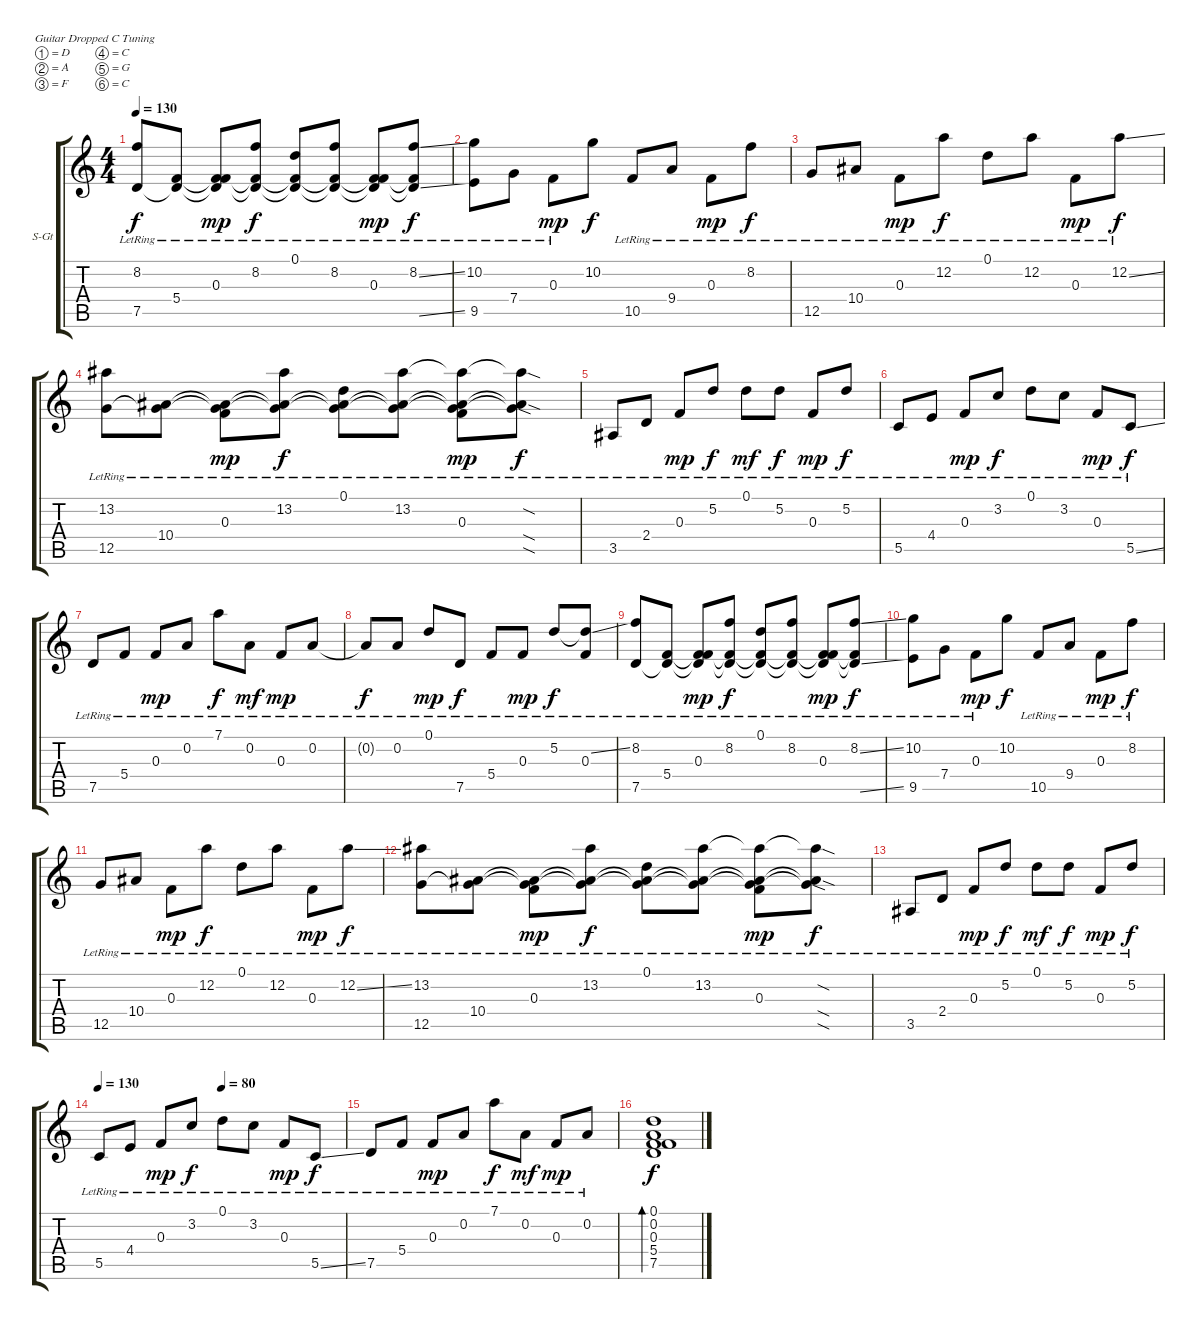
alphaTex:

\bracketExtendMode groupsimilarinstruments
\firstSystemTrackNameOrientation horizontal
\otherSystemsTrackNameOrientation horizontal
\track ("Track 1" "S-Gt") {instrument acousticguitarsteel}
\staff {score tabs}
\tuning (D4 A3 F3 C3 G2 C2)
\ts (4 4)
\tempo 130
\clef g2
\ks c
(8.2 7.5{lr}).8{dy f} (5.4{lr} 7.5{lr t}).8 (0.3{lr} 5.4{lr t} 7.5{lr t}).8{dy mp} (8.2{lr} 5.4{lr t} 7.5{lr t}).8{dy f} (0.1{lr} 5.4{lr t} 7.5{lr t}).8 (8.2{lr} 5.4{lr t} 7.5{lr t}).8 (0.3{lr} 5.4{lr t} 7.5{lr t}).8{dy mp} (8.2{ss lr} 5.4{lr t} 7.5{ss lr t}).8{dy f} |
(10.2{lr} 9.5{lr}).8 7.4{lr}.8 0.3{lr}.8{dy mp} 10.2.8{dy f} 10.5{lr}.8 9.4{lr}.8 0.3{lr}.8{dy mp} 8.2{lr}.8{dy f} |
12.5{lr}.8 10.4{lr}.8 0.3{lr}.8{dy mp} 12.2{lr}.8{dy f} 0.1{lr}.8 12.2{lr}.8 0.3{lr}.8{dy mp} 12.2{ss lr}.8{dy f} |
(13.2{lr} 12.5).8 (10.4{lr} 12.5{t}).8 (0.3{lr} 10.4{lr t} 12.5{t}).8{dy mp} (13.2{lr} 10.4{lr t} 12.5{t}).8{dy f} (0.1{lr} 10.4{lr t} 12.5{t}).8 (13.2{lr} 10.4{lr t} 12.5{t}).8 (0.3{lr} 13.2{lr t} 10.4{lr t} 12.5{t}).8{dy mp} (13.2{sod lr t} 10.4{sod lr t} 12.5{sod t}).8{dy f} |
3.5{lr}.8 2.4{lr}.8 0.3{lr}.8{dy mp} 5.2{lr}.8{dy f} 0.1{lr}.8{dy mf} 5.2{lr}.8{dy f} 0.3{lr}.8{dy mp} 5.2{lr}.8{dy f} |
5.5{lr}.8 4.4{lr}.8 0.3{lr}.8{dy mp} 3.2{lr}.8{dy f} 0.1{lr}.8 3.2{lr}.8 0.3{lr}.8{dy mp} 5.5{ss lr}.8{dy f} |
7.5{lr}.8 5.4{lr}.8 0.3{lr}.8{dy mp} 0.2{lr}.8 7.1{lr}.8{dy f} 0.2{lr}.8{dy mf} 0.3{lr}.8{dy mp} 0.2{lr}.8 |
0.2{lr t}.8{dy f} 0.2{lr}.8 0.1{lr}.8{dy mp} 7.5{lr}.8{dy f} 5.4{lr}.8 0.3{lr}.8{dy mp} 5.2{lr}.8{dy f} (5.2{ss lr t} 0.3{lr}).8 |
(8.2 7.5{lr}).8 (5.4{lr} 7.5{lr t}).8 (0.3{lr} 5.4{lr t} 7.5{lr t}).8{dy mp} (8.2{lr} 5.4{lr t} 7.5{lr t}).8{dy f} (0.1{lr} 5.4{lr t} 7.5{lr t}).8 (8.2{lr} 5.4{lr t} 7.5{lr t}).8 (0.3{lr} 5.4{lr t} 7.5{lr t}).8{dy mp} (8.2{ss lr} 5.4{lr t} 7.5{ss lr t}).8{dy f} |
(10.2{lr} 9.5{lr}).8 7.4{lr}.8 0.3{lr}.8{dy mp} 10.2.8{dy f} 10.5{lr}.8 9.4{lr}.8 0.3{lr}.8{dy mp} 8.2{lr}.8{dy f} |
12.5{lr}.8 10.4{lr}.8 0.3{lr}.8{dy mp} 12.2{lr}.8{dy f} 0.1{lr}.8 12.2{lr}.8 0.3{lr}.8{dy mp} 12.2{ss lr}.8{dy f} |
(13.2{lr} 12.5).8 (10.4{lr} 12.5{t}).8 (0.3{lr} 10.4{lr t} 12.5{t}).8{dy mp} (13.2{lr} 10.4{lr t} 12.5{t}).8{dy f} (0.1{lr} 10.4{lr t} 12.5{t}).8 (13.2{lr} 10.4{lr t} 12.5{t}).8 (0.3{lr} 13.2{lr t} 10.4{lr t} 12.5{t}).8{dy mp} (13.2{sod lr t} 10.4{sod lr t} 12.5{sod t}).8{dy f} |
3.5{lr}.8 2.4{lr}.8 0.3{lr}.8{dy mp} 5.2{lr}.8{dy f} 0.1{lr}.8{dy mf} 5.2{lr}.8{dy f} 0.3{lr}.8{dy mp} 5.2{lr}.8{dy f} |
\tempo 130
\tempo (80 0.5)
5.5{lr}.8 4.4{lr}.8 0.3{lr}.8{dy mp} 3.2{lr}.8{dy f} 0.1{lr}.8 3.2{lr}.8 0.3{lr}.8{dy mp} 5.5{ss lr}.8{dy f} |
7.5{lr}.8 5.4{lr}.8 0.3{lr}.8{dy mp} 0.2{lr}.8 7.1{lr}.8{dy f} 0.2{lr}.8{dy mf} 0.3{lr}.8{dy mp} 0.2{lr}.8 |
(0.1 0.2 0.3 5.4 7.5).1{bd 60 dy f}
